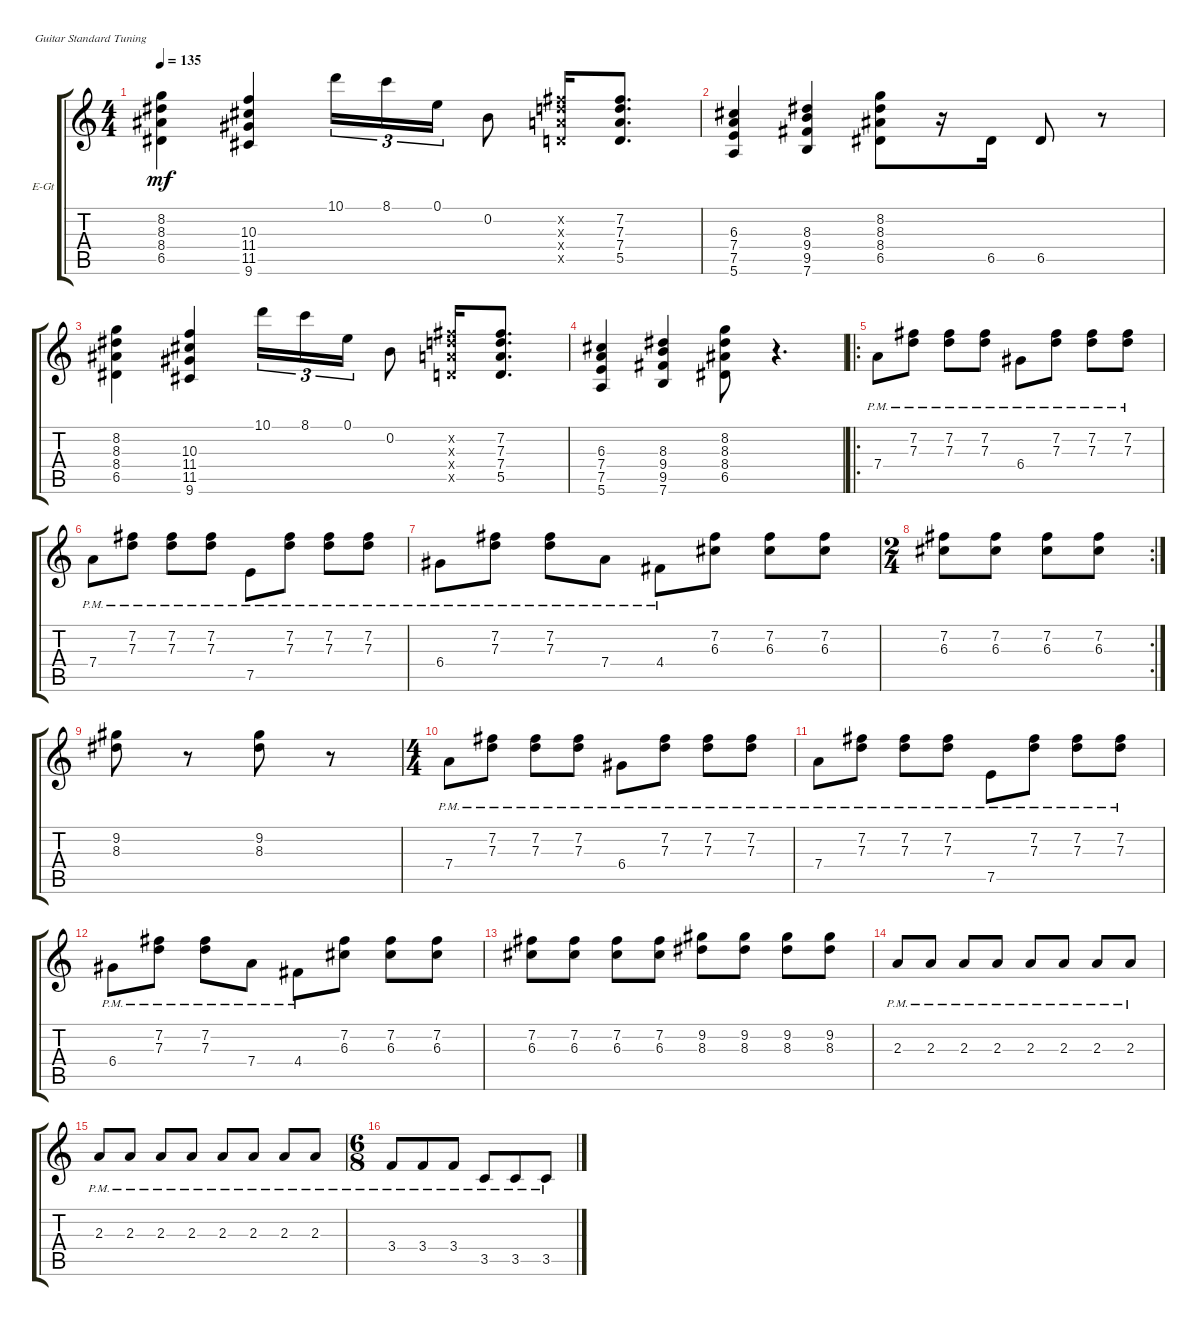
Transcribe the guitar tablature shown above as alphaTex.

\defaultSystemsLayout 4
\bracketExtendMode groupsimilarinstruments
\firstSystemTrackNameOrientation horizontal
\otherSystemsTrackNameOrientation horizontal
\track ("Guitar - Tim Smith" "E-Gt") {instrument overdrivenguitar}
\staff {score tabs}
\tuning (E4 B3 G3 D3 A2 E2)
\ts (4 4)
\tempo 135
\clef g2
\ks c
(6.5 8.4 8.3 8.2).4{dy mf} (11.5 11.4 10.3 9.6).4 10.1.16{tu (3 2)} 8.1.16{tu (3 2)} 0.1.16{tu (3 2)} 0.2.8 (5.5{x} 7.4{x} 7.3{x} 7.2{x}).16 (5.5 7.4 7.3 7.2).8{d} |
(5.6 7.5 7.4 6.3).4 (7.6 9.5 9.4 8.3).4 (6.5 8.4 8.3 8.2).8 r.16 6.5.16 6.5.8 r.8 |
(6.5 8.4 8.3 8.2).4 (11.5 11.4 10.3 9.6).4 10.1.16{tu (3 2)} 8.1.16{tu (3 2)} 0.1.16{tu (3 2)} 0.2.8 (5.5{x} 7.4{x} 7.3{x} 7.2{x}).16 (5.5 7.4 7.3 7.2).8{d} |
(5.6 7.5 7.4 6.3).4 (7.6 9.5 9.4 8.3).4 (6.5 8.4 8.3 8.2).8 r.4{d} |
\ro
7.4{pm}.8 (7.2{pm} 7.3{pm}).8 (7.2{pm} 7.3{pm}).8 (7.2{pm} 7.3{pm}).8 6.4{pm}.8 (7.2{pm} 7.3{pm}).8 (7.2{pm} 7.3{pm}).8 (7.2{pm} 7.3{pm}).8 |
7.4{pm}.8 (7.2{pm} 7.3{pm}).8 (7.2{pm} 7.3{pm}).8 (7.2{pm} 7.3{pm}).8 7.5{pm}.8 (7.2{pm} 7.3{pm}).8 (7.2{pm} 7.3{pm}).8 (7.2{pm} 7.3{pm}).8 |
6.4{pm}.8 (7.2{pm} 7.3{pm}).8 (7.2{pm} 7.3{pm}).8 7.4{pm}.8 4.4{pm}.8 (6.3 7.2).8 (6.3 7.2).8 (6.3 7.2).8 |
\rc 2
\ts (2 4)
(6.3 7.2).8 (6.3 7.2).8 (6.3 7.2).8 (7.2 6.3).8 |
(8.3 9.2).8 r.8 (8.3 9.2).8 r.8 |
\ts (4 4)
7.4{pm}.8 (7.2{pm} 7.3{pm}).8 (7.2{pm} 7.3{pm}).8 (7.2{pm} 7.3{pm}).8 6.4{pm}.8 (7.2{pm} 7.3{pm}).8 (7.2{pm} 7.3{pm}).8 (7.2{pm} 7.3{pm}).8 |
7.4{pm}.8 (7.2{pm} 7.3{pm}).8 (7.2{pm} 7.3{pm}).8 (7.2{pm} 7.3{pm}).8 7.5{pm}.8 (7.2{pm} 7.3{pm}).8 (7.2{pm} 7.3{pm}).8 (7.2{pm} 7.3{pm}).8 |
6.4{pm}.8 (7.2{pm} 7.3{pm}).8 (7.2{pm} 7.3{pm}).8 7.4{pm}.8 4.4{pm}.8 (6.3 7.2).8 (6.3 7.2).8 (6.3 7.2).8 |
(6.3 7.2).8 (6.3 7.2).8 (6.3 7.2).8 (7.2 6.3).8 (8.3 9.2).8 (9.2 8.3).8 (9.2 8.3).8 (9.2 8.3).8 |
2.3{pm}.8 2.3{pm}.8 2.3{pm}.8 2.3{pm}.8 2.3{pm}.8 2.3{pm}.8 2.3{pm}.8 2.3{pm}.8 |
2.3{pm}.8 2.3{pm}.8 2.3{pm}.8 2.3{pm}.8 2.3{pm}.8 2.3{pm}.8 2.3{pm}.8 2.3{pm}.8 |
\ts (6 8)
3.4{pm}.8 3.4{pm}.8 3.4{pm}.8 3.5{pm}.8 3.5{pm}.8 3.5{pm}.8
